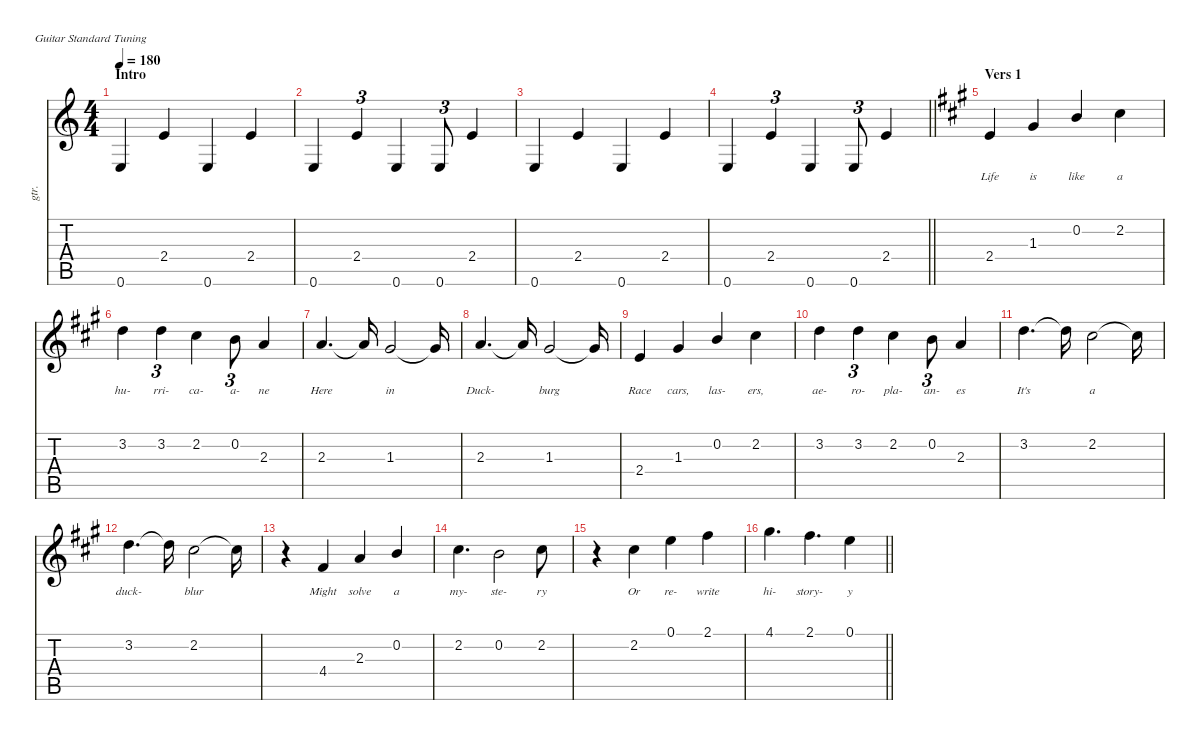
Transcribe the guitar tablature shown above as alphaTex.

\defaultSystemsLayout 4
\hideDynamics
\bracketExtendMode nobrackets
\otherSystemsTrackNameOrientation horizontal
\track ("Guitar - melody" "gtr.") {defaultSystemsLayout 4 solo instrument clarinet}
\staff {score tabs}
\tuning (E4 B3 G3 D3 A2 E2)
\displaytranspose 12
\ts (4 4)
\beaming (8 2 2 2 2)
\section ("" "Intro")
\tempo 180
\clef g2
\ks c
0.6.4{dy mf instrument clarinet beam Up} 2.4.4{beam Up} 0.6.4{beam Up} 2.4.4{beam Up} |
0.6.4{beam Up} 2.4.4{tu (3 2) beam Up} 0.6.4{beam Up} 0.6.8{tu (3 2) beam Up} 2.4.4{beam Up} |
0.6.4{beam Up} 2.4.4{beam Up} 0.6.4{beam Up} 2.4.4{beam Up} |
\barLineRight lightlight
0.6.4{beam Up} 2.4.4{tu (3 2) beam Up} 0.6.4{beam Up} 0.6.8{tu (3 2) beam Up} 2.4.4{beam Up} |
\section ("" "Vers 1")
\ks a
2.4{acc forcenatural}.4{lyrics (0 "Life") lyrics (1 "") lyrics (2 "") lyrics (3 "") lyrics (4 "") dy f beam Up} 1.3{acc #}.4{lyrics (0 "is") lyrics (1 "") lyrics (2 "") lyrics (3 "") lyrics (4 "") beam Up} 0.2{acc forcenatural}.4{lyrics (0 "like") lyrics (1 "") lyrics (2 "") lyrics (3 "") lyrics (4 "") beam Up} 2.2{acc #}.4{lyrics (0 "a") lyrics (1 "") lyrics (2 "") lyrics (3 "") lyrics (4 "") beam Down} |
3.2{acc forcenatural}.4{lyrics (0 "hu-") lyrics (1 "") lyrics (2 "") lyrics (3 "") lyrics (4 "") beam Down} 3.2{acc forcenatural}.4{tu (3 2) lyrics (0 "rri-") lyrics (1 "") lyrics (2 "") lyrics (3 "") lyrics (4 "") beam Down} 2.2{acc #}.4{lyrics (0 "ca-") lyrics (1 "") lyrics (2 "") lyrics (3 "") lyrics (4 "") beam Down} 0.2{acc forcenatural}.8{tu (3 2) lyrics (0 "a-") lyrics (1 "") lyrics (2 "") lyrics (3 "") lyrics (4 "") beam Down} 2.3{acc forcenatural}.4{lyrics (0 "ne") lyrics (1 "") lyrics (2 "") lyrics (3 "") lyrics (4 "") beam Up} |
2.3{acc forcenatural}.4{d lyrics (0 "Here") lyrics (1 "") lyrics (2 "") lyrics (3 "") lyrics (4 "") beam Up} 2.3{t acc forcenatural}.16{beam Up} 1.3{acc #}.2{lyrics (0 "in") lyrics (1 "") lyrics (2 "") lyrics (3 "") lyrics (4 "") beam Up} 1.3{t acc #}.16{beam Up} |
2.3{acc forcenatural}.4{d lyrics (0 "Duck-") lyrics (1 "") lyrics (2 "") lyrics (3 "") lyrics (4 "") beam Up} 2.3{t acc forcenatural}.16{beam Up} 1.3{acc #}.2{lyrics (0 "burg") lyrics (1 "") lyrics (2 "") lyrics (3 "") lyrics (4 "") beam Up} 1.3{t acc #}.16{beam Up} |
2.4{acc forcenatural}.4{lyrics (0 "Race") lyrics (1 "") lyrics (2 "") lyrics (3 "") lyrics (4 "") beam Up} 1.3{acc #}.4{lyrics (0 "cars,") lyrics (1 "") lyrics (2 "") lyrics (3 "") lyrics (4 "") beam Up} 0.2{acc forcenatural}.4{lyrics (0 "las-") lyrics (1 "") lyrics (2 "") lyrics (3 "") lyrics (4 "") beam Up} 2.2{acc #}.4{lyrics (0 "ers,") lyrics (1 "") lyrics (2 "") lyrics (3 "") lyrics (4 "") beam Down} |
3.2{acc forcenatural}.4{lyrics (0 "ae-") lyrics (1 "") lyrics (2 "") lyrics (3 "") lyrics (4 "") beam Down} 3.2{acc forcenatural}.4{tu (3 2) lyrics (0 "ro-") lyrics (1 "") lyrics (2 "") lyrics (3 "") lyrics (4 "") beam Down} 2.2{acc #}.4{lyrics (0 "pla-") lyrics (1 "") lyrics (2 "") lyrics (3 "") lyrics (4 "") beam Down} 0.2{acc forcenatural}.8{tu (3 2) lyrics (0 "an-") lyrics (1 "") lyrics (2 "") lyrics (3 "") lyrics (4 "") beam Down} 2.3{acc forcenatural}.4{lyrics (0 "es") lyrics (1 "") lyrics (2 "") lyrics (3 "") lyrics (4 "") beam Up} |
3.2{acc forcenatural}.4{d lyrics (0 "It's") lyrics (1 "") lyrics (2 "") lyrics (3 "") lyrics (4 "") beam Down} 3.2{t acc forcenatural}.16{beam Down} 2.2{acc #}.2{lyrics (0 "a") lyrics (1 "") lyrics (2 "") lyrics (3 "") lyrics (4 "") beam Down} 2.2{t acc #}.16{beam Down} |
3.2{acc forcenatural}.4{d lyrics (0 "duck-") lyrics (1 "") lyrics (2 "") lyrics (3 "") lyrics (4 "") beam Down} 3.2{t acc forcenatural}.16{beam Down} 2.2{acc #}.2{lyrics (0 "blur") lyrics (1 "") lyrics (2 "") lyrics (3 "") lyrics (4 "") beam Down} 2.2{t acc #}.16{beam Down} |
r.4{beam Down} 4.4{acc #}.4{lyrics (0 "Might") lyrics (1 "") lyrics (2 "") lyrics (3 "") lyrics (4 "") beam Up} 2.3{acc forcenatural}.4{lyrics (0 "solve") lyrics (1 "") lyrics (2 "") lyrics (3 "") lyrics (4 "") beam Up} 0.2{acc forcenatural}.4{lyrics (0 "a") lyrics (1 "") lyrics (2 "") lyrics (3 "") lyrics (4 "") beam Up} |
2.2{acc #}.4{d lyrics (0 "my-") lyrics (1 "") lyrics (2 "") lyrics (3 "") lyrics (4 "") beam Down} 0.2{acc forcenatural}.2{lyrics (0 "ste-") lyrics (1 "") lyrics (2 "") lyrics (3 "") lyrics (4 "") beam Down} 2.2{acc #}.8{lyrics (0 "ry") lyrics (1 "") lyrics (2 "") lyrics (3 "") lyrics (4 "") beam Down} |
r.4{beam Down} 2.2{acc #}.4{lyrics (0 "Or") lyrics (1 "") lyrics (2 "") lyrics (3 "") lyrics (4 "") beam Down} 0.1{acc forcenatural}.4{lyrics (0 "re-") lyrics (1 "") lyrics (2 "") lyrics (3 "") lyrics (4 "") beam Down} 2.1{acc #}.4{lyrics (0 "write") lyrics (1 "") lyrics (2 "") lyrics (3 "") lyrics (4 "") beam Down} |
\barLineRight lightlight
4.1{acc #}.4{d lyrics (0 "hi-") lyrics (1 "") lyrics (2 "") lyrics (3 "") lyrics (4 "") beam Down} 2.1{acc #}.4{d lyrics (0 "story-") lyrics (1 "") lyrics (2 "") lyrics (3 "") lyrics (4 "") beam Down} 0.1{acc forcenatural}.4{lyrics (0 "y") lyrics (1 "") lyrics (2 "") lyrics (3 "") lyrics (4 "") beam Down}
